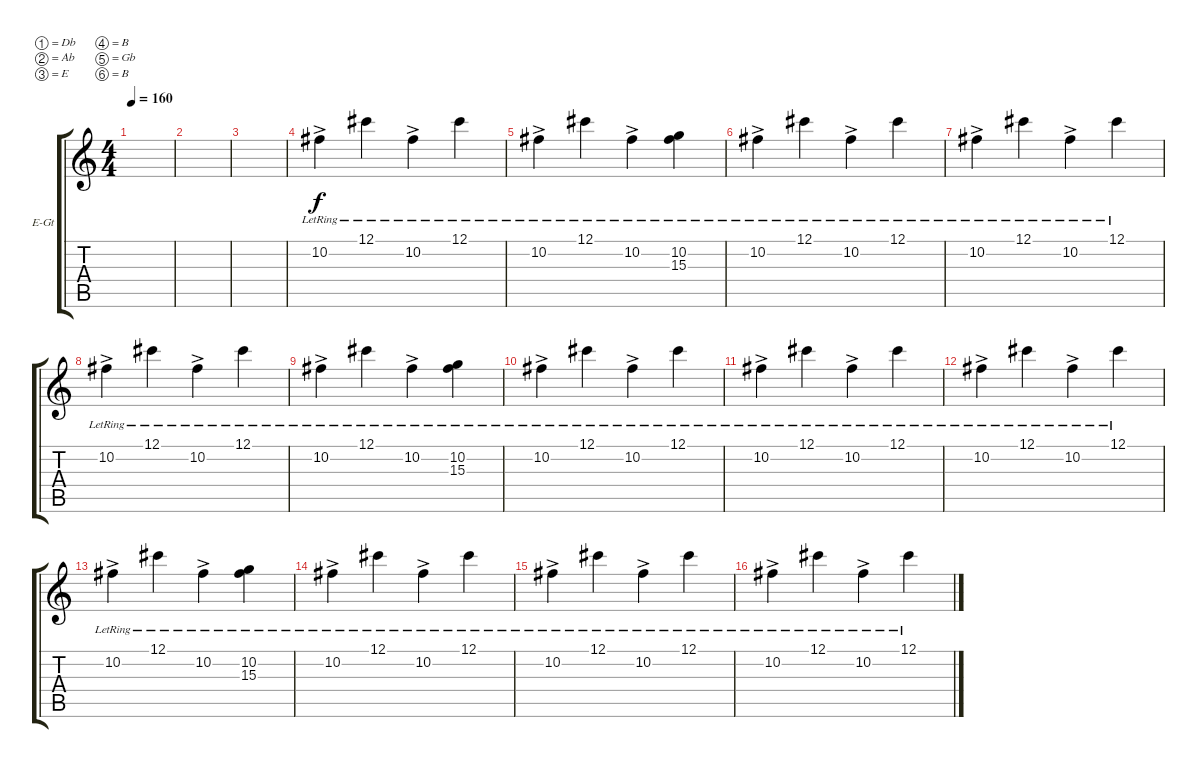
\defaultSystemsLayout 4
\bracketExtendMode groupsimilarinstruments
\firstSystemTrackNameOrientation horizontal
\otherSystemsTrackNameOrientation horizontal
\track ("Electric Guitar" "E-Gt") {instrument distortionguitar}
\staff {score tabs}
\tuning (Db4 Ab3 E3 B2 Gb2 B1)
\ts (4 4)
\tempo 160
\clef g2
\ks c
|
|
|
10.2{ac lr}.4 12.1{lr}.4 10.2{ac lr}.4 12.1{lr}.4 |
10.2{ac lr}.4 12.1{lr}.4 10.2{ac lr}.4 (10.2{lr} 15.3).4 |
10.2{ac lr}.4 12.1{lr}.4 10.2{ac lr}.4 12.1{lr}.4 |
10.2{ac lr}.4 12.1{lr}.4 10.2{ac lr}.4 12.1{lr}.4 |
10.2{ac lr}.4 12.1{lr}.4 10.2{ac lr}.4 12.1{lr}.4 |
10.2{ac lr}.4 12.1{lr}.4 10.2{ac lr}.4 (10.2{lr} 15.3).4 |
10.2{ac lr}.4 12.1{lr}.4 10.2{ac lr}.4 12.1{lr}.4 |
10.2{ac lr}.4 12.1{lr}.4 10.2{ac lr}.4 12.1{lr}.4 |
10.2{ac lr}.4 12.1{lr}.4 10.2{ac lr}.4 12.1{lr}.4 |
10.2{ac lr}.4 12.1{lr}.4 10.2{ac lr}.4 (10.2{lr} 15.3).4 |
10.2{ac lr}.4 12.1{lr}.4 10.2{ac lr}.4 12.1{lr}.4 |
10.2{ac lr}.4 12.1{lr}.4 10.2{ac lr}.4 12.1{lr}.4 |
10.2{ac lr}.4 12.1{lr}.4 10.2{ac lr}.4 12.1{lr}.4
